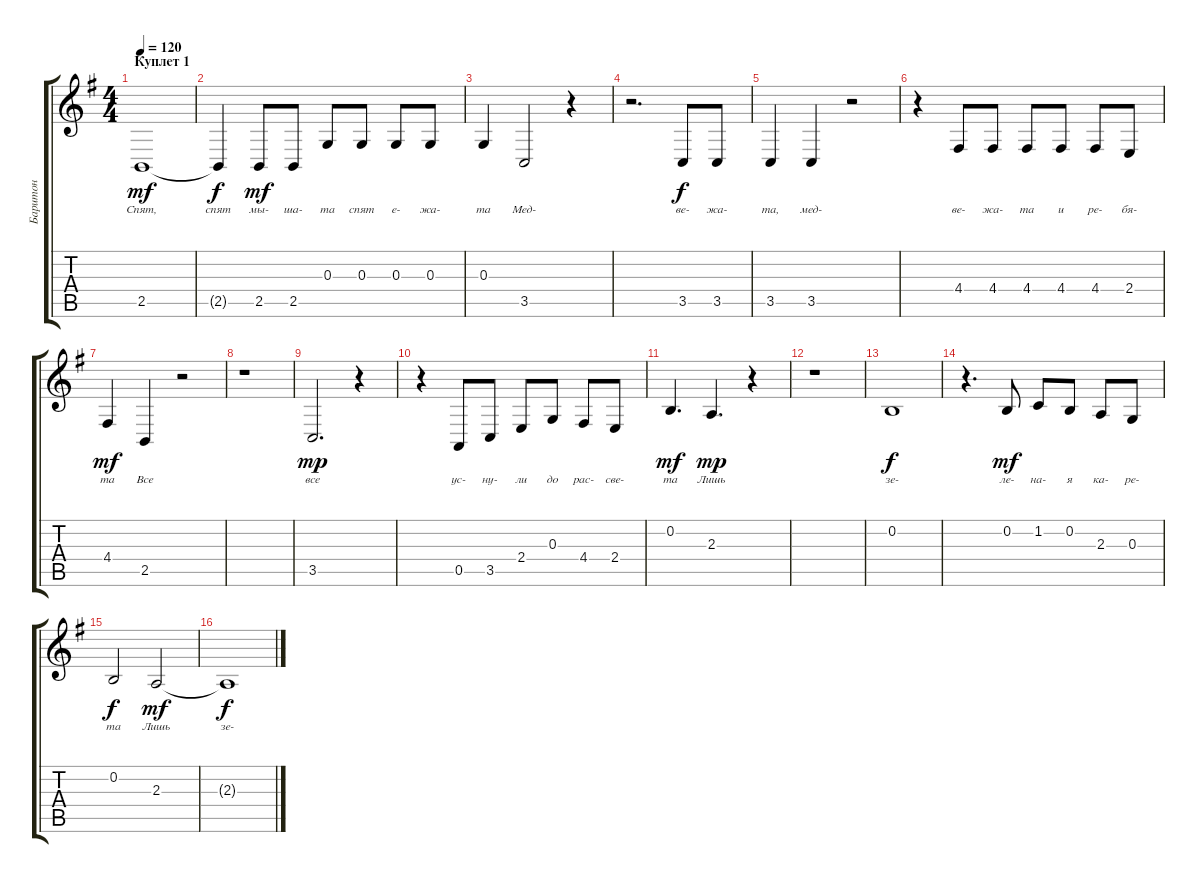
\track ("Баритон" "Баритон") {instrument acousticgrandpiano}
\staff {score tabs}
\tuning (E4 B3 G3 D3 A2 E2) {hide}
\ts (4 4)
\section ("" "Куплет 1")
\tempo 120
\clef g2
\ks g
2.5.1{lyrics (0 "Спят,") lyrics (1 "") lyrics (2 "") lyrics (3 "") lyrics (4 "") dy mf} |
2.5{t}.4{lyrics (0 "спят") lyrics (1 "") lyrics (2 "") lyrics (3 "") lyrics (4 "") dy f} 2.5.8{lyrics (0 "мы-") lyrics (1 "") lyrics (2 "") lyrics (3 "") lyrics (4 "") dy mf} 2.5.8{lyrics (0 "ша-") lyrics (1 "") lyrics (2 "") lyrics (3 "") lyrics (4 "")} 0.3.8{lyrics (0 "та") lyrics (1 "") lyrics (2 "") lyrics (3 "") lyrics (4 "")} 0.3.8{lyrics (0 "спят") lyrics (1 "") lyrics (2 "") lyrics (3 "") lyrics (4 "")} 0.3.8{lyrics (0 "е-") lyrics (1 "") lyrics (2 "") lyrics (3 "") lyrics (4 "")} 0.3.8{lyrics (0 "жа-") lyrics (1 "") lyrics (2 "") lyrics (3 "") lyrics (4 "")} |
0.3.4{lyrics (0 "та") lyrics (1 "") lyrics (2 "") lyrics (3 "") lyrics (4 "")} 3.5.2{lyrics (0 "Мед-") lyrics (1 "") lyrics (2 "") lyrics (3 "") lyrics (4 "")} r.4 |
r.2{d} 3.5.8{lyrics (0 "ве-") lyrics (1 "") lyrics (2 "") lyrics (3 "") lyrics (4 "") dy f} 3.5.8{lyrics (0 "жа-") lyrics (1 "") lyrics (2 "") lyrics (3 "") lyrics (4 "")} |
3.5.4{lyrics (0 "та,") lyrics (1 "") lyrics (2 "") lyrics (3 "") lyrics (4 "")} 3.5.4{lyrics (0 "мед-") lyrics (1 "") lyrics (2 "") lyrics (3 "") lyrics (4 "")} r.2 |
r.4 4.4.8{lyrics (0 "ве-") lyrics (1 "") lyrics (2 "") lyrics (3 "") lyrics (4 "")} 4.4.8{lyrics (0 "жа-") lyrics (1 "") lyrics (2 "") lyrics (3 "") lyrics (4 "")} 4.4.8{lyrics (0 "та") lyrics (1 "") lyrics (2 "") lyrics (3 "") lyrics (4 "")} 4.4.8{lyrics (0 "и") lyrics (1 "") lyrics (2 "") lyrics (3 "") lyrics (4 "")} 4.4.8{lyrics (0 "ре-") lyrics (1 "") lyrics (2 "") lyrics (3 "") lyrics (4 "")} 2.4.8{lyrics (0 "бя-") lyrics (1 "") lyrics (2 "") lyrics (3 "") lyrics (4 "")} |
4.4.4{lyrics (0 "та") lyrics (1 "") lyrics (2 "") lyrics (3 "") lyrics (4 "") dy mf} 2.5.4{lyrics (0 "Все") lyrics (1 "") lyrics (2 "") lyrics (3 "") lyrics (4 "")} r.2 |
r.1 |
3.5.2{d lyrics (0 "все") lyrics (1 "") lyrics (2 "") lyrics (3 "") lyrics (4 "") dy mp} r.4 |
r.4 0.5.8{lyrics (0 "ус-") lyrics (1 "") lyrics (2 "") lyrics (3 "") lyrics (4 "")} 3.5.8{lyrics (0 "ну-") lyrics (1 "") lyrics (2 "") lyrics (3 "") lyrics (4 "")} 2.4.8{lyrics (0 "ли") lyrics (1 "") lyrics (2 "") lyrics (3 "") lyrics (4 "")} 0.3.8{lyrics (0 "до") lyrics (1 "") lyrics (2 "") lyrics (3 "") lyrics (4 "")} 4.4.8{lyrics (0 "рас-") lyrics (1 "") lyrics (2 "") lyrics (3 "") lyrics (4 "")} 2.4.8{lyrics (0 "све-") lyrics (1 "") lyrics (2 "") lyrics (3 "") lyrics (4 "")} |
0.2.4{d lyrics (0 "та") lyrics (1 "") lyrics (2 "") lyrics (3 "") lyrics (4 "") dy mf} 2.3.4{d lyrics (0 "Лишь") lyrics (1 "") lyrics (2 "") lyrics (3 "") lyrics (4 "") dy mp} r.4 |
r.1 |
0.2.1{lyrics (0 "зе-") lyrics (1 "") lyrics (2 "") lyrics (3 "") lyrics (4 "") dy f} |
r.4{d} 0.2.8{lyrics (0 "ле-") lyrics (1 "") lyrics (2 "") lyrics (3 "") lyrics (4 "") dy mf} 1.2.8{lyrics (0 "на-") lyrics (1 "") lyrics (2 "") lyrics (3 "") lyrics (4 "")} 0.2.8{lyrics (0 "я") lyrics (1 "") lyrics (2 "") lyrics (3 "") lyrics (4 "")} 2.3.8{lyrics (0 "ка-") lyrics (1 "") lyrics (2 "") lyrics (3 "") lyrics (4 "")} 0.3.8{lyrics (0 "ре-") lyrics (1 "") lyrics (2 "") lyrics (3 "") lyrics (4 "")} |
0.2.2{lyrics (0 "та") lyrics (1 "") lyrics (2 "") lyrics (3 "") lyrics (4 "") dy f} 2.3.2{lyrics (0 "Лишь") lyrics (1 "") lyrics (2 "") lyrics (3 "") lyrics (4 "") dy mf} |
2.3{t}.1{lyrics (0 "зе-") lyrics (1 "") lyrics (2 "") lyrics (3 "") lyrics (4 "") dy f}
